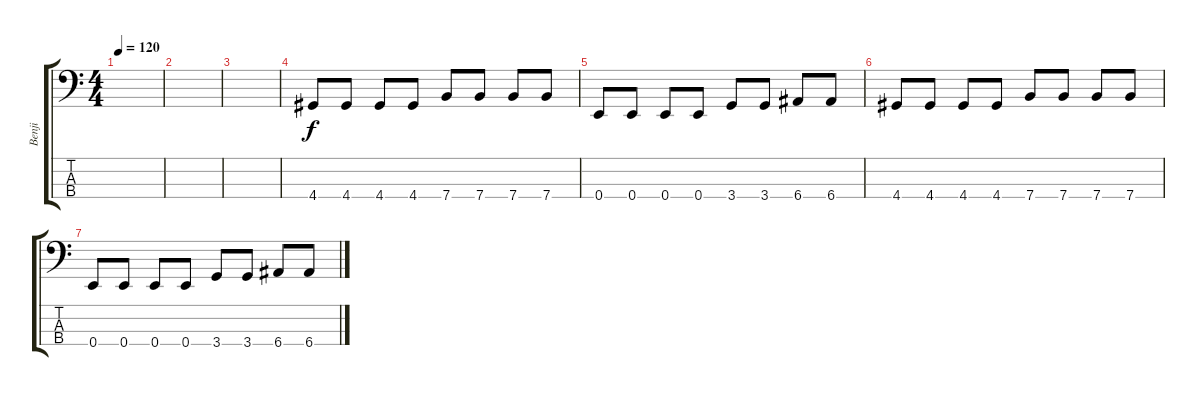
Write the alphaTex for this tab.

\track ("Benji" "Benji") {instrument acousticbass}
\staff {score tabs}
\tuning (G2 D2 A1 E1) {hide}
\ts (4 4)
\tempo 120
\clef f4
\ks c
|
|
|
4.4.8 4.4.8 4.4.8 4.4.8 7.4.8 7.4.8 7.4.8 7.4.8 |
0.4.8 0.4.8 0.4.8 0.4.8 3.4.8 3.4.8 6.4.8 6.4.8 |
4.4.8 4.4.8 4.4.8 4.4.8 7.4.8 7.4.8 7.4.8 7.4.8 |
0.4.8 0.4.8 0.4.8 0.4.8 3.4.8 3.4.8 6.4.8 6.4.8
